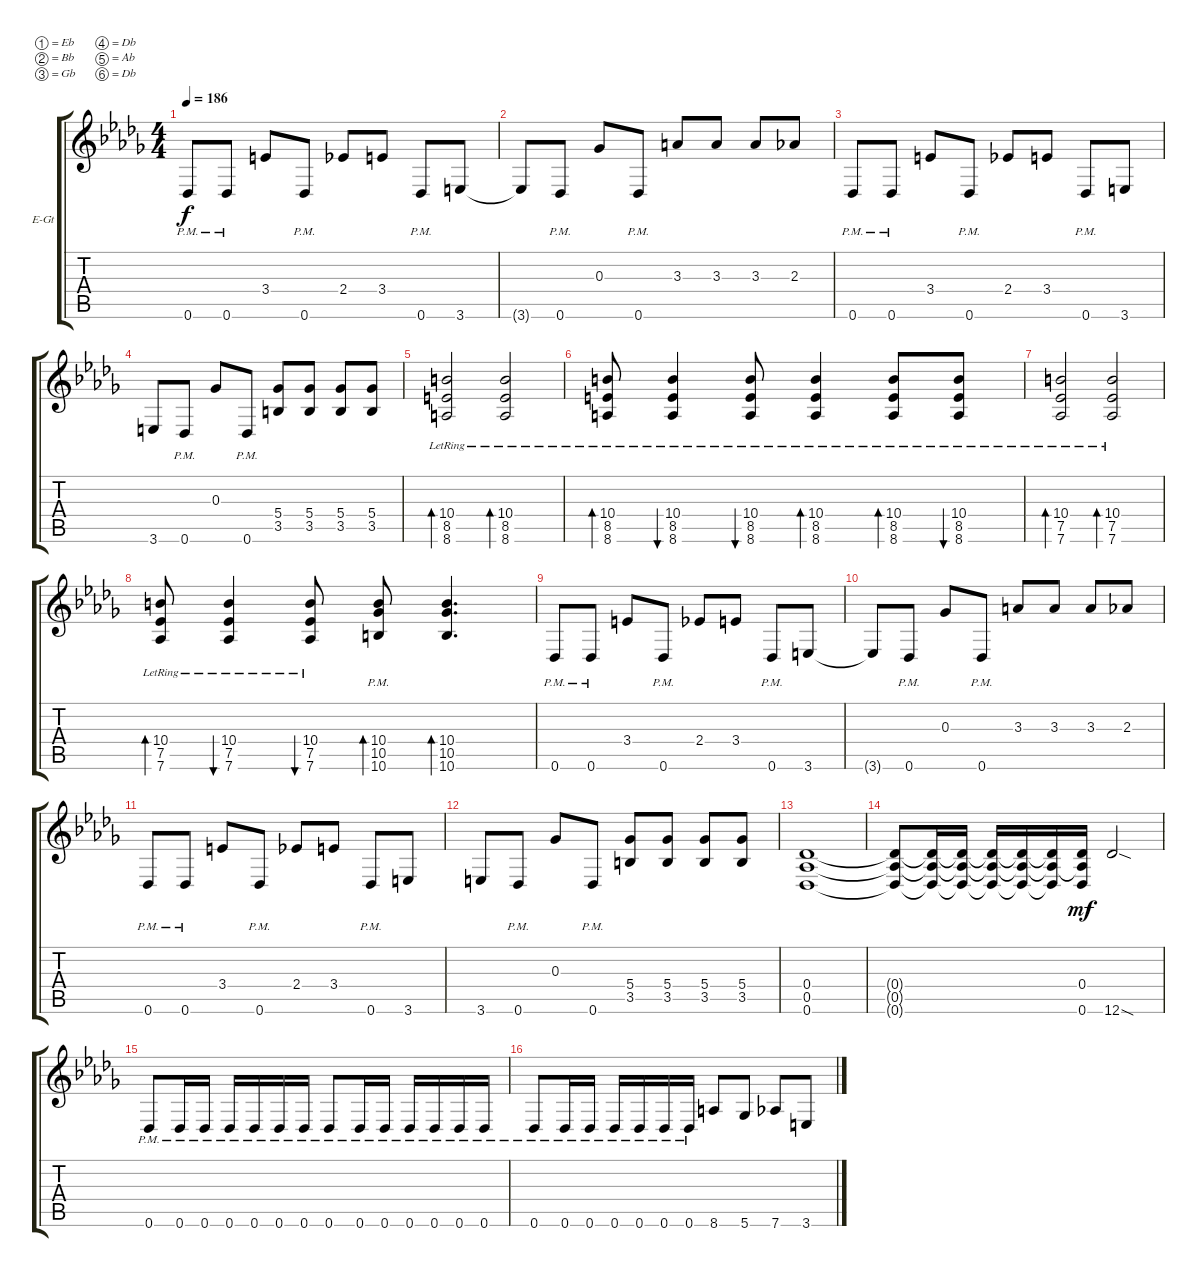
\bracketExtendMode groupsimilarinstruments
\firstSystemTrackNameOrientation horizontal
\otherSystemsTrackNameOrientation horizontal
\track ("Rhytm" "E-Gt") {instrument distortionguitar}
\staff {score tabs}
\tuning (Eb4 Bb3 Gb3 Db3 Ab2 Db2)
\ts (4 4)
\tempo 186
\clef g2
\ks db
0.6{pm}.8{dy f} 0.6{pm}.8 3.4.8 0.6{pm}.8 2.4.8 3.4.8 0.6{pm}.8 3.6.8 |
3.6{t}.8 0.6{pm}.8 0.3.8 0.6{pm}.8 3.3.8 3.3.8 3.3.8 2.3.8 |
0.6{pm}.8 0.6{pm}.8 3.4.8 0.6{pm}.8 2.4.8 3.4.8 0.6{pm}.8 3.6.8 |
3.6.8 0.6{pm}.8 0.3.8 0.6{pm}.8 (5.4 3.5).8 (5.4 3.5).8 (5.4 3.5).8 (5.4 3.5).8 |
(10.4{lr} 8.5{lr} 8.6{lr}).2{bd 60} (10.4{lr} 8.5{lr} 8.6{lr}).2{bd 60} |
(10.4{lr} 8.5{lr} 8.6{lr}).8{bd 60} (10.4{lr} 8.5{lr} 8.6{lr}).4{bu 60} (10.4{lr} 8.5{lr} 8.6{lr}).8{bu 60} (10.4{lr} 8.5{lr} 8.6{lr}).4{bd 60} (10.4{lr} 8.5{lr} 8.6{lr}).8{bd 60} (10.4{lr} 8.5{lr} 8.6{lr}).8{bu 60} |
(10.4{lr} 7.5{lr} 7.6{lr}).2{bd 60} (10.4{lr} 7.5{lr} 7.6{lr}).2{bd 60} |
(10.4{lr} 7.5{lr} 7.6{lr}).8{bd 60} (10.4{lr} 7.5{lr} 7.6{lr}).4{bu 60} (10.4{lr} 7.5{lr} 7.6{lr}).8{bu 60} (10.4{pm} 10.5{pm} 10.6{pm}).8{bd 60} (10.4 10.5 10.6).4{d bd 60} |
0.6{pm}.8 0.6{pm}.8 3.4.8 0.6{pm}.8 2.4.8 3.4.8 0.6{pm}.8 3.6.8 |
3.6{t}.8 0.6{pm}.8 0.3.8 0.6{pm}.8 3.3.8 3.3.8 3.3.8 2.3.8 |
0.6{pm}.8 0.6{pm}.8 3.4.8 0.6{pm}.8 2.4.8 3.4.8 0.6{pm}.8 3.6.8 |
3.6.8 0.6{pm}.8 0.3.8 0.6{pm}.8 (5.4 3.5).8 (5.4 3.5).8 (5.4 3.5).8 (5.4 3.5).8 |
(0.6 0.5 0.4).1 |
(0.5{t} 0.4{t} 0.6{t}).8 (0.5{t} 0.4{t} 0.6{t}).16 (0.5{t} 0.4{t} 0.6{t}).16 (0.5{t} 0.4{t} 0.6{t}).16 (0.5{t} 0.4{t} 0.6{t}).16 (0.5{t} 0.4{t} 0.6{t}).16 (0.5{t} 0.4 0.6).16{dy mf} 12.6{sod}.2 |
0.6{pm}.8 0.6{pm}.16 0.6{pm}.16 0.6{pm}.16 0.6{pm}.16 0.6{pm}.16 0.6{pm}.16 0.6{pm}.8 0.6{pm}.16 0.6{pm}.16 0.6{pm}.16 0.6{pm}.16 0.6{pm}.16 0.6{pm}.16 |
0.6{pm}.8 0.6{pm}.16 0.6{pm}.16 0.6{pm}.16 0.6{pm}.16 0.6{pm}.16 0.6{pm}.16 8.6.8 5.6.8 7.6.8 3.6.8
